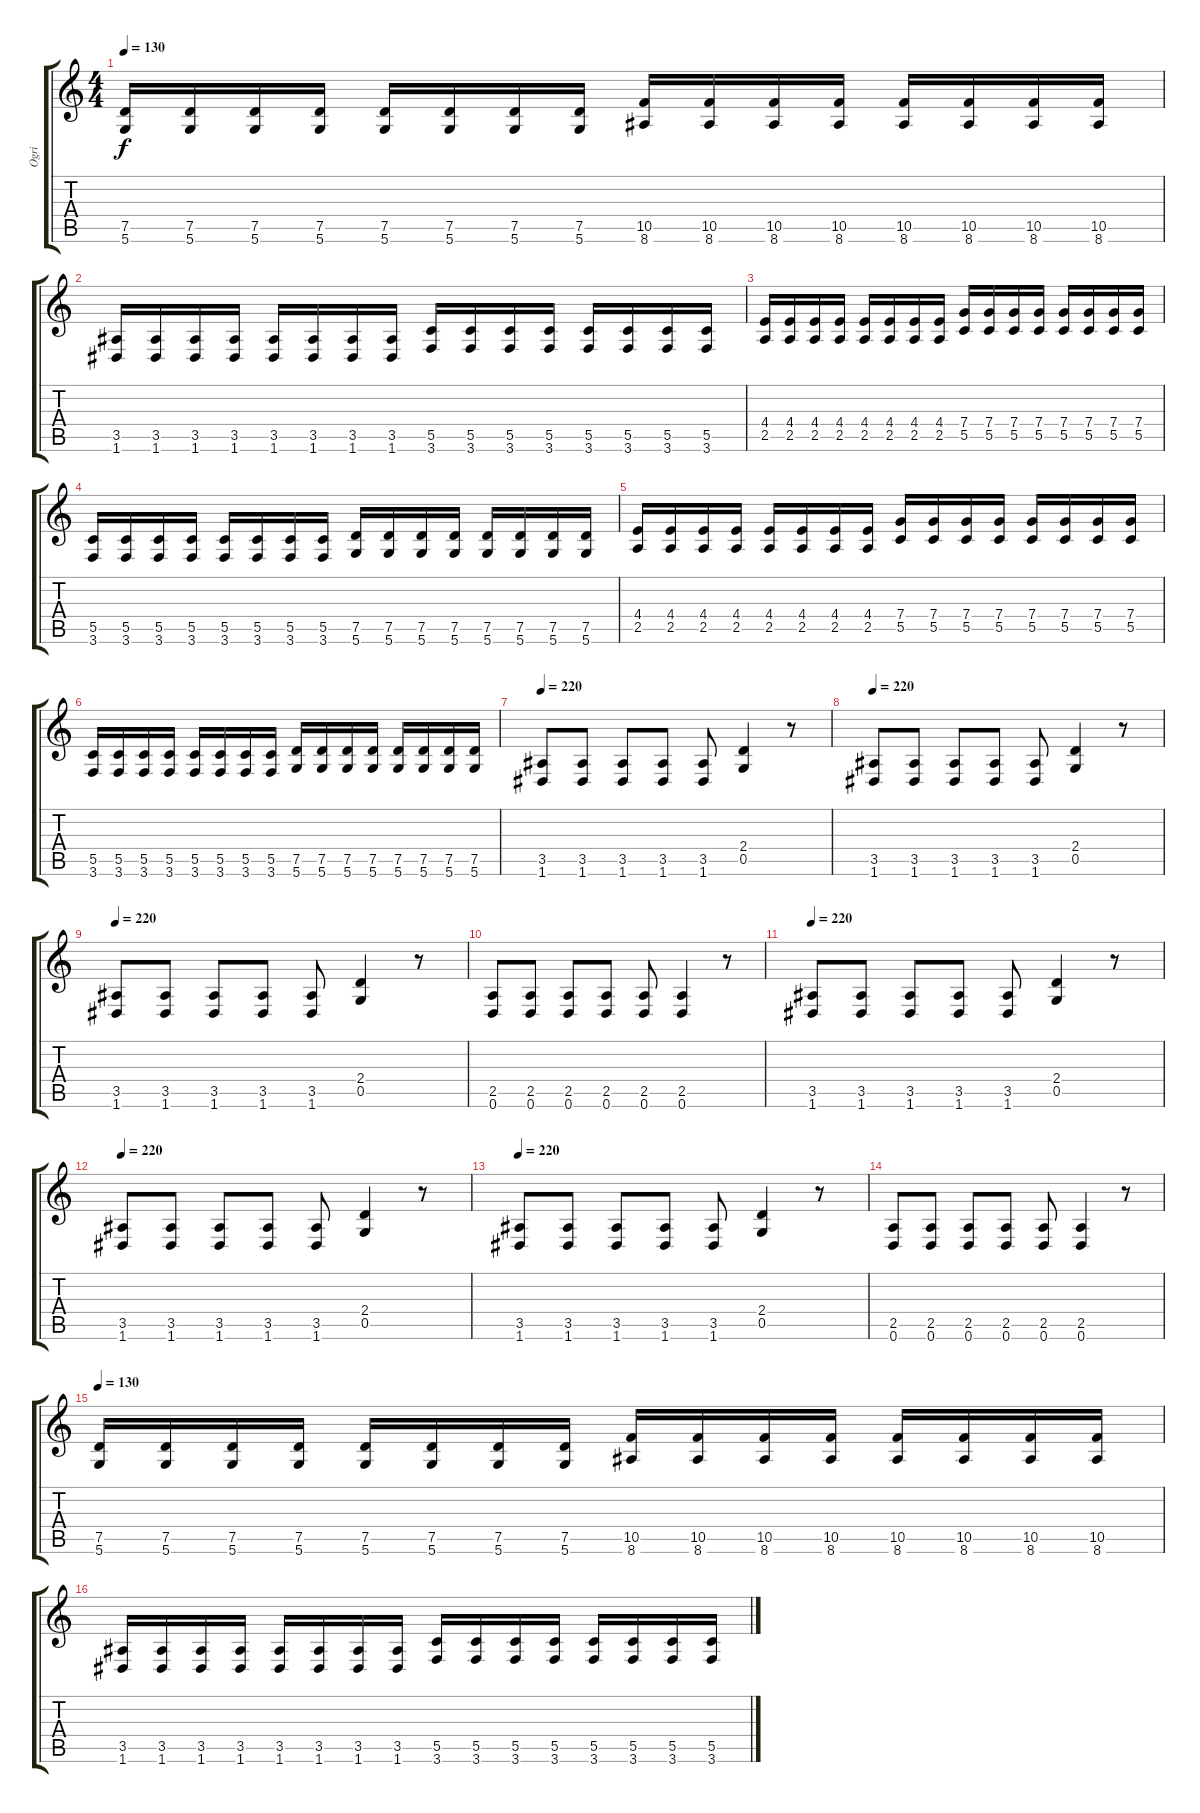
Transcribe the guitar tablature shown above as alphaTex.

\track ("Ogri" "Ogri") {instrument distortionguitar}
\staff {score tabs}
\tuning (D4 A3 F3 C3 G2 D2) {hide}
\ts (4 4)
\tempo 130
\clef g2
\ks c
(7.5 5.6).16{dy f} (7.5 5.6).16 (7.5 5.6).16 (7.5 5.6).16 (7.5 5.6).16 (7.5 5.6).16 (7.5 5.6).16 (7.5 5.6).16 (10.5 8.6).16 (10.5 8.6).16 (10.5 8.6).16 (10.5 8.6).16 (10.5 8.6).16 (10.5 8.6).16 (10.5 8.6).16 (10.5 8.6).16 |
(3.5 1.6).16 (3.5 1.6).16 (3.5 1.6).16 (3.5 1.6).16 (3.5 1.6).16 (3.5 1.6).16 (3.5 1.6).16 (3.5 1.6).16 (5.5 3.6).16 (5.5 3.6).16 (5.5 3.6).16 (5.5 3.6).16 (5.5 3.6).16 (5.5 3.6).16 (5.5 3.6).16 (5.5 3.6).16 |
(4.4 2.5).16 (4.4 2.5).16 (4.4 2.5).16 (4.4 2.5).16 (4.4 2.5).16 (4.4 2.5).16 (4.4 2.5).16 (4.4 2.5).16 (7.4 5.5).16 (7.4 5.5).16 (7.4 5.5).16 (7.4 5.5).16 (7.4 5.5).16 (7.4 5.5).16 (7.4 5.5).16 (7.4 5.5).16 |
(5.5 3.6).16 (5.5 3.6).16 (5.5 3.6).16 (5.5 3.6).16 (5.5 3.6).16 (5.5 3.6).16 (5.5 3.6).16 (5.5 3.6).16 (7.5 5.6).16 (7.5 5.6).16 (7.5 5.6).16 (7.5 5.6).16 (7.5 5.6).16 (7.5 5.6).16 (7.5 5.6).16 (7.5 5.6).16 |
(4.4 2.5).16 (4.4 2.5).16 (4.4 2.5).16 (4.4 2.5).16 (4.4 2.5).16 (4.4 2.5).16 (4.4 2.5).16 (4.4 2.5).16 (7.4 5.5).16 (7.4 5.5).16 (7.4 5.5).16 (7.4 5.5).16 (7.4 5.5).16 (7.4 5.5).16 (7.4 5.5).16 (7.4 5.5).16 |
(5.5 3.6).16 (5.5 3.6).16 (5.5 3.6).16 (5.5 3.6).16 (5.5 3.6).16 (5.5 3.6).16 (5.5 3.6).16 (5.5 3.6).16 (7.5 5.6).16 (7.5 5.6).16 (7.5 5.6).16 (7.5 5.6).16 (7.5 5.6).16 (7.5 5.6).16 (7.5 5.6).16 (7.5 5.6).16 |
\tempo 220
(3.5 1.6).8 (3.5 1.6).8 (3.5 1.6).8 (3.5 1.6).8 (3.5 1.6).8 (2.4 0.5).4 r.8 |
\tempo 220
(3.5 1.6).8 (3.5 1.6).8 (3.5 1.6).8 (3.5 1.6).8 (3.5 1.6).8 (2.4 0.5).4 r.8 |
\tempo 220
(3.5 1.6).8 (3.5 1.6).8 (3.5 1.6).8 (3.5 1.6).8 (3.5 1.6).8 (2.4 0.5).4 r.8 |
(2.5 0.6).8 (2.5 0.6).8 (2.5 0.6).8 (2.5 0.6).8 (2.5 0.6).8 (2.5 0.6).4 r.8 |
\tempo 220
(3.5 1.6).8 (3.5 1.6).8 (3.5 1.6).8 (3.5 1.6).8 (3.5 1.6).8 (2.4 0.5).4 r.8 |
\tempo 220
(3.5 1.6).8 (3.5 1.6).8 (3.5 1.6).8 (3.5 1.6).8 (3.5 1.6).8 (2.4 0.5).4 r.8 |
\tempo 220
(3.5 1.6).8 (3.5 1.6).8 (3.5 1.6).8 (3.5 1.6).8 (3.5 1.6).8 (2.4 0.5).4 r.8 |
(2.5 0.6).8 (2.5 0.6).8 (2.5 0.6).8 (2.5 0.6).8 (2.5 0.6).8 (2.5 0.6).4 r.8 |
\tempo 130
(7.5 5.6).16 (7.5 5.6).16 (7.5 5.6).16 (7.5 5.6).16 (7.5 5.6).16 (7.5 5.6).16 (7.5 5.6).16 (7.5 5.6).16 (10.5 8.6).16 (10.5 8.6).16 (10.5 8.6).16 (10.5 8.6).16 (10.5 8.6).16 (10.5 8.6).16 (10.5 8.6).16 (10.5 8.6).16 |
(3.5 1.6).16 (3.5 1.6).16 (3.5 1.6).16 (3.5 1.6).16 (3.5 1.6).16 (3.5 1.6).16 (3.5 1.6).16 (3.5 1.6).16 (5.5 3.6).16 (5.5 3.6).16 (5.5 3.6).16 (5.5 3.6).16 (5.5 3.6).16 (5.5 3.6).16 (5.5 3.6).16 (5.5 3.6).16
